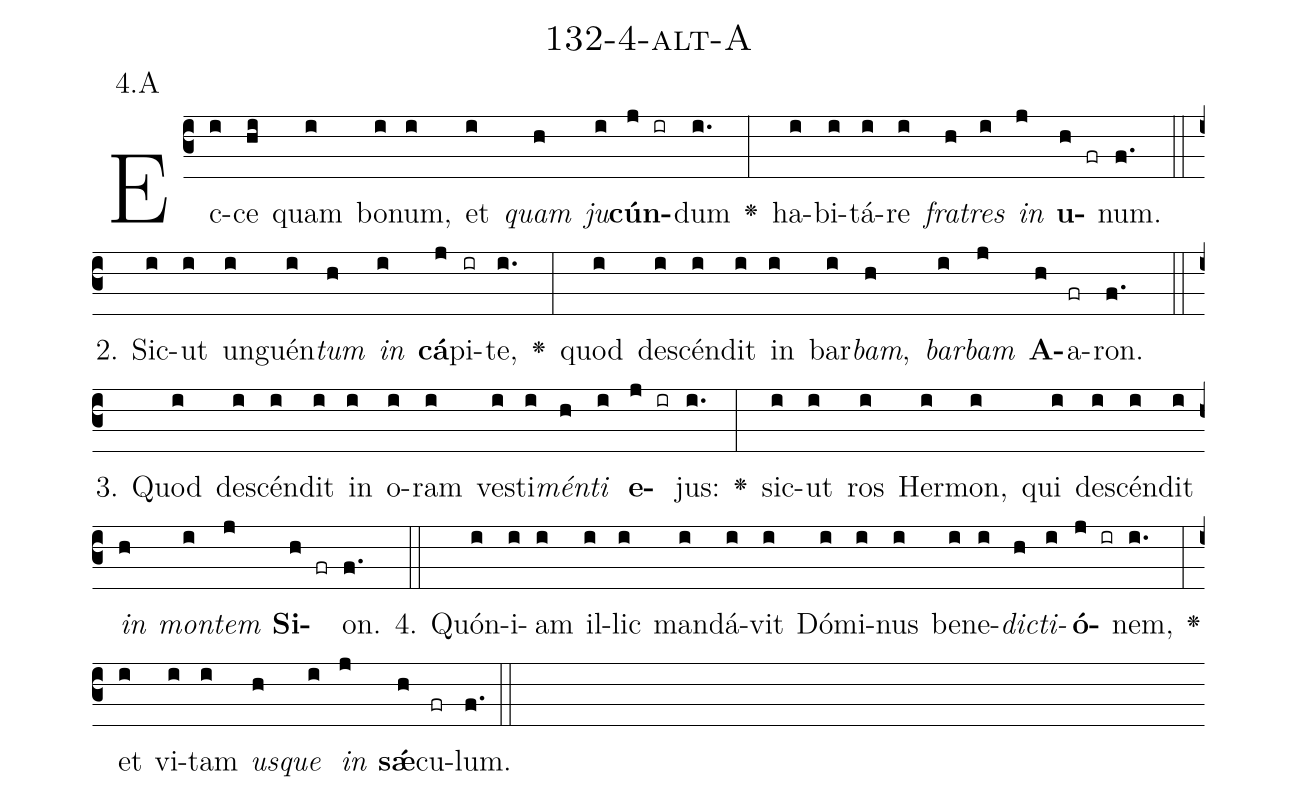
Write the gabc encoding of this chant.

name: 132-4-alt-A;
annotation: 4.A;
%%
(c3)Ec(i)ce(hi) quam(i) bo(i)num,(i) et(i) <i>quam</i>(h) <i>ju</i>(i)<b>cún</b>(j ir)dum(i.) <v>\greheightstar</v>(:) ha(i)bi(i)tá(i)re(i) <i>fra</i>(h)<i>tres</i>(i) <i>in</i>(j) <b>u</b>(h fr)num.(f.) (::)
2. Sic(i)ut(i) un(i)guén(i)<i>tum</i>(h) <i>in</i>(i) <b>cá</b>(j)pi(ir)te,(i.) <v>\greheightstar</v>(:) quod(i) de(i)scén(i)dit(i) in(i) bar(i)<i>bam</i>,(h) <i>bar</i>(i)<i>bam</i>(j) <b>A</b>(h)a(fr)ron.(f.) (::)
3. Quod(i) de(i)scén(i)dit(i) in(i) o(i)ram(i) ves(i)ti(i)<i>mén</i>(h)<i>ti</i>(i) <b>e</b>(j ir)jus:(i.) <v>\greheightstar</v>(:) sic(i)ut(i) ros(i) Her(i)mon,(i) qui(i) de(i)scén(i)dit(i) <i>in</i>(h) <i>mon</i>(i)<i>tem</i>(j) <b>Si</b>(h fr)on.(f.) (::)
4. Quón(i)i(i)am(i) il(i)lic(i) man(i)dá(i)vit(i) Dó(i)mi(i)nus(i) be(i)ne(i)<i>dic</i>(h)<i>ti</i>(i)<b>ó</b>(j ir)nem,(i.) <v>\greheightstar</v>(:) et(i) vi(i)tam(i) <i>us</i>(h)<i>que</i>(i) <i>in</i>(j) <b>sǽ</b>(h)cu(fr)lum.(f.) (::)
